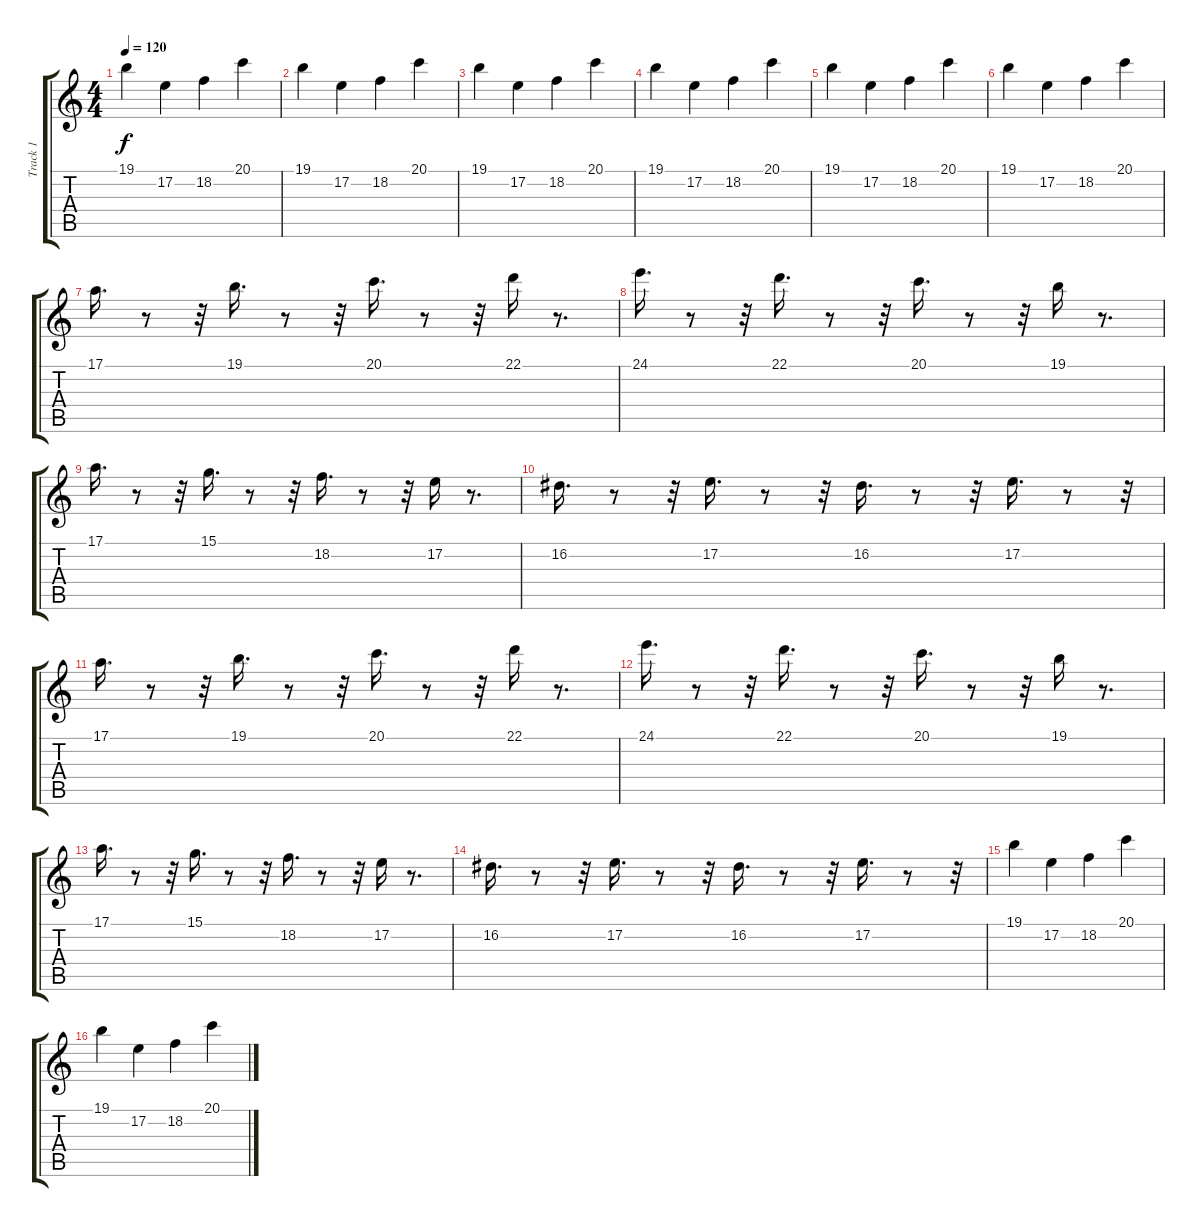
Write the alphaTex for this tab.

\track ("Track 1" "Track 1") {instrument dulcimer}
\staff {score tabs}
\tuning (E4 B3 G3 D3 A2 E2) {hide}
\ts (4 4)
\tempo 120
\clef g2
\ks c
19.1.4{dy f} 17.2.4 18.2.4 20.1.4 |
19.1.4 17.2.4 18.2.4 20.1.4 |
19.1.4 17.2.4 18.2.4 20.1.4 |
19.1.4 17.2.4 18.2.4 20.1.4 |
19.1.4 17.2.4 18.2.4 20.1.4 |
19.1.4 17.2.4 18.2.4 20.1.4 |
17.1.16{d} r.8 r.32 19.1.16{d} r.8 r.32 20.1.16{d} r.8 r.32 22.1.16 r.8{d} |
24.1.16{d} r.8 r.32 22.1.16{d} r.8 r.32 20.1.16{d} r.8 r.32 19.1.16 r.8{d} |
17.1.16{d} r.8 r.32 15.1.16{d} r.8 r.32 18.2.16{d} r.8 r.32 17.2.16 r.8{d} |
16.2.16{d} r.8 r.32 17.2.16{d} r.8 r.32 16.2.16{d} r.8 r.32 17.2.16{d} r.8 r.32 |
17.1.16{d} r.8 r.32 19.1.16{d} r.8 r.32 20.1.16{d} r.8 r.32 22.1.16 r.8{d} |
24.1.16{d} r.8 r.32 22.1.16{d} r.8 r.32 20.1.16{d} r.8 r.32 19.1.16 r.8{d} |
17.1.16{d} r.8 r.32 15.1.16{d} r.8 r.32 18.2.16{d} r.8 r.32 17.2.16 r.8{d} |
16.2.16{d} r.8 r.32 17.2.16{d} r.8 r.32 16.2.16{d} r.8 r.32 17.2.16{d} r.8 r.32 |
19.1.4 17.2.4 18.2.4 20.1.4 |
19.1.4 17.2.4 18.2.4 20.1.4
